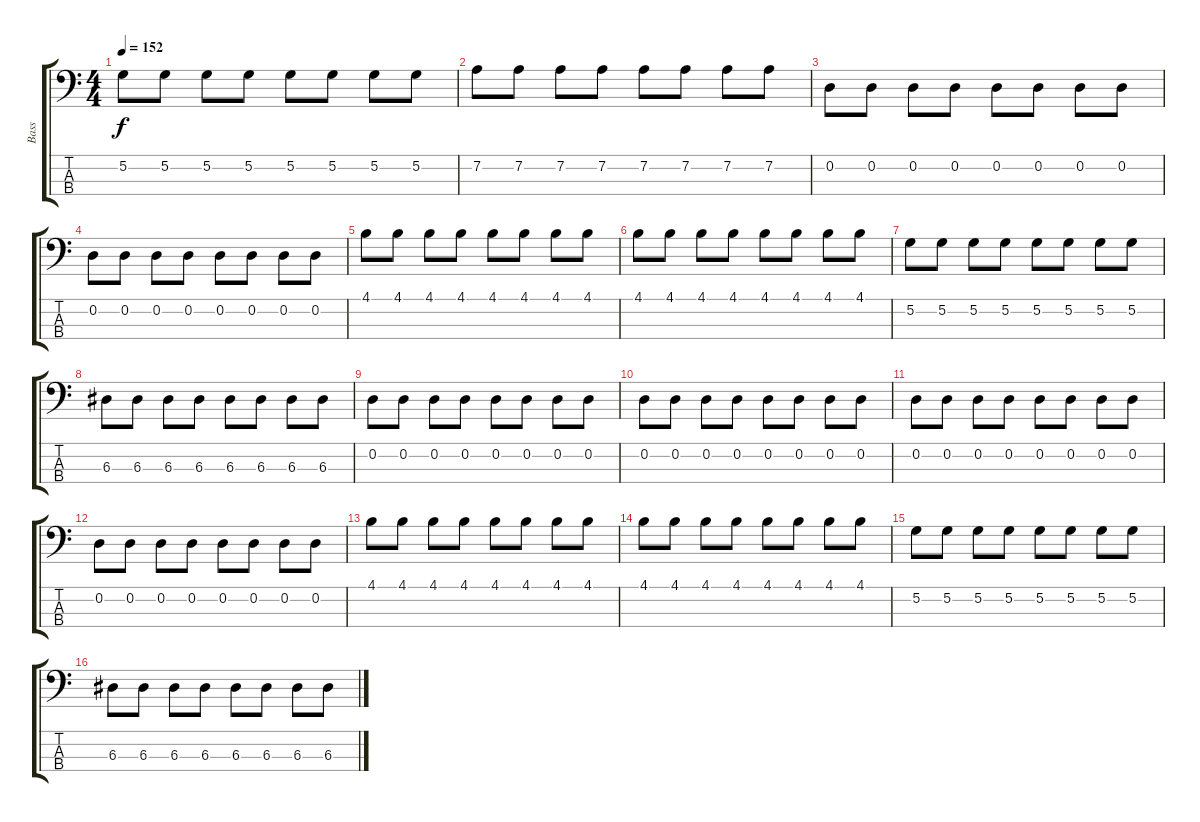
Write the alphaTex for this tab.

\track ("Bass" "Bass") {instrument electricbasspick}
\staff {score tabs}
\tuning (G2 D2 A1 E1) {hide}
\ts (4 4)
\tempo 152
\clef f4
\ks c
5.2.8{dy f} 5.2.8 5.2.8 5.2.8 5.2.8 5.2.8 5.2.8 5.2.8 |
7.2.8 7.2.8 7.2.8 7.2.8 7.2.8 7.2.8 7.2.8 7.2.8 |
0.2.8 0.2.8 0.2.8 0.2.8 0.2.8 0.2.8 0.2.8 0.2.8 |
0.2.8 0.2.8 0.2.8 0.2.8 0.2.8 0.2.8 0.2.8 0.2.8 |
4.1.8 4.1.8 4.1.8 4.1.8 4.1.8 4.1.8 4.1.8 4.1.8 |
4.1.8 4.1.8 4.1.8 4.1.8 4.1.8 4.1.8 4.1.8 4.1.8 |
5.2.8 5.2.8 5.2.8 5.2.8 5.2.8 5.2.8 5.2.8 5.2.8 |
6.3.8 6.3.8 6.3.8 6.3.8 6.3.8 6.3.8 6.3.8 6.3.8 |
0.2.8 0.2.8 0.2.8 0.2.8 0.2.8 0.2.8 0.2.8 0.2.8 |
0.2.8 0.2.8 0.2.8 0.2.8 0.2.8 0.2.8 0.2.8 0.2.8 |
0.2.8 0.2.8 0.2.8 0.2.8 0.2.8 0.2.8 0.2.8 0.2.8 |
0.2.8 0.2.8 0.2.8 0.2.8 0.2.8 0.2.8 0.2.8 0.2.8 |
4.1.8 4.1.8 4.1.8 4.1.8 4.1.8 4.1.8 4.1.8 4.1.8 |
4.1.8 4.1.8 4.1.8 4.1.8 4.1.8 4.1.8 4.1.8 4.1.8 |
5.2.8 5.2.8 5.2.8 5.2.8 5.2.8 5.2.8 5.2.8 5.2.8 |
6.3.8 6.3.8 6.3.8 6.3.8 6.3.8 6.3.8 6.3.8 6.3.8
